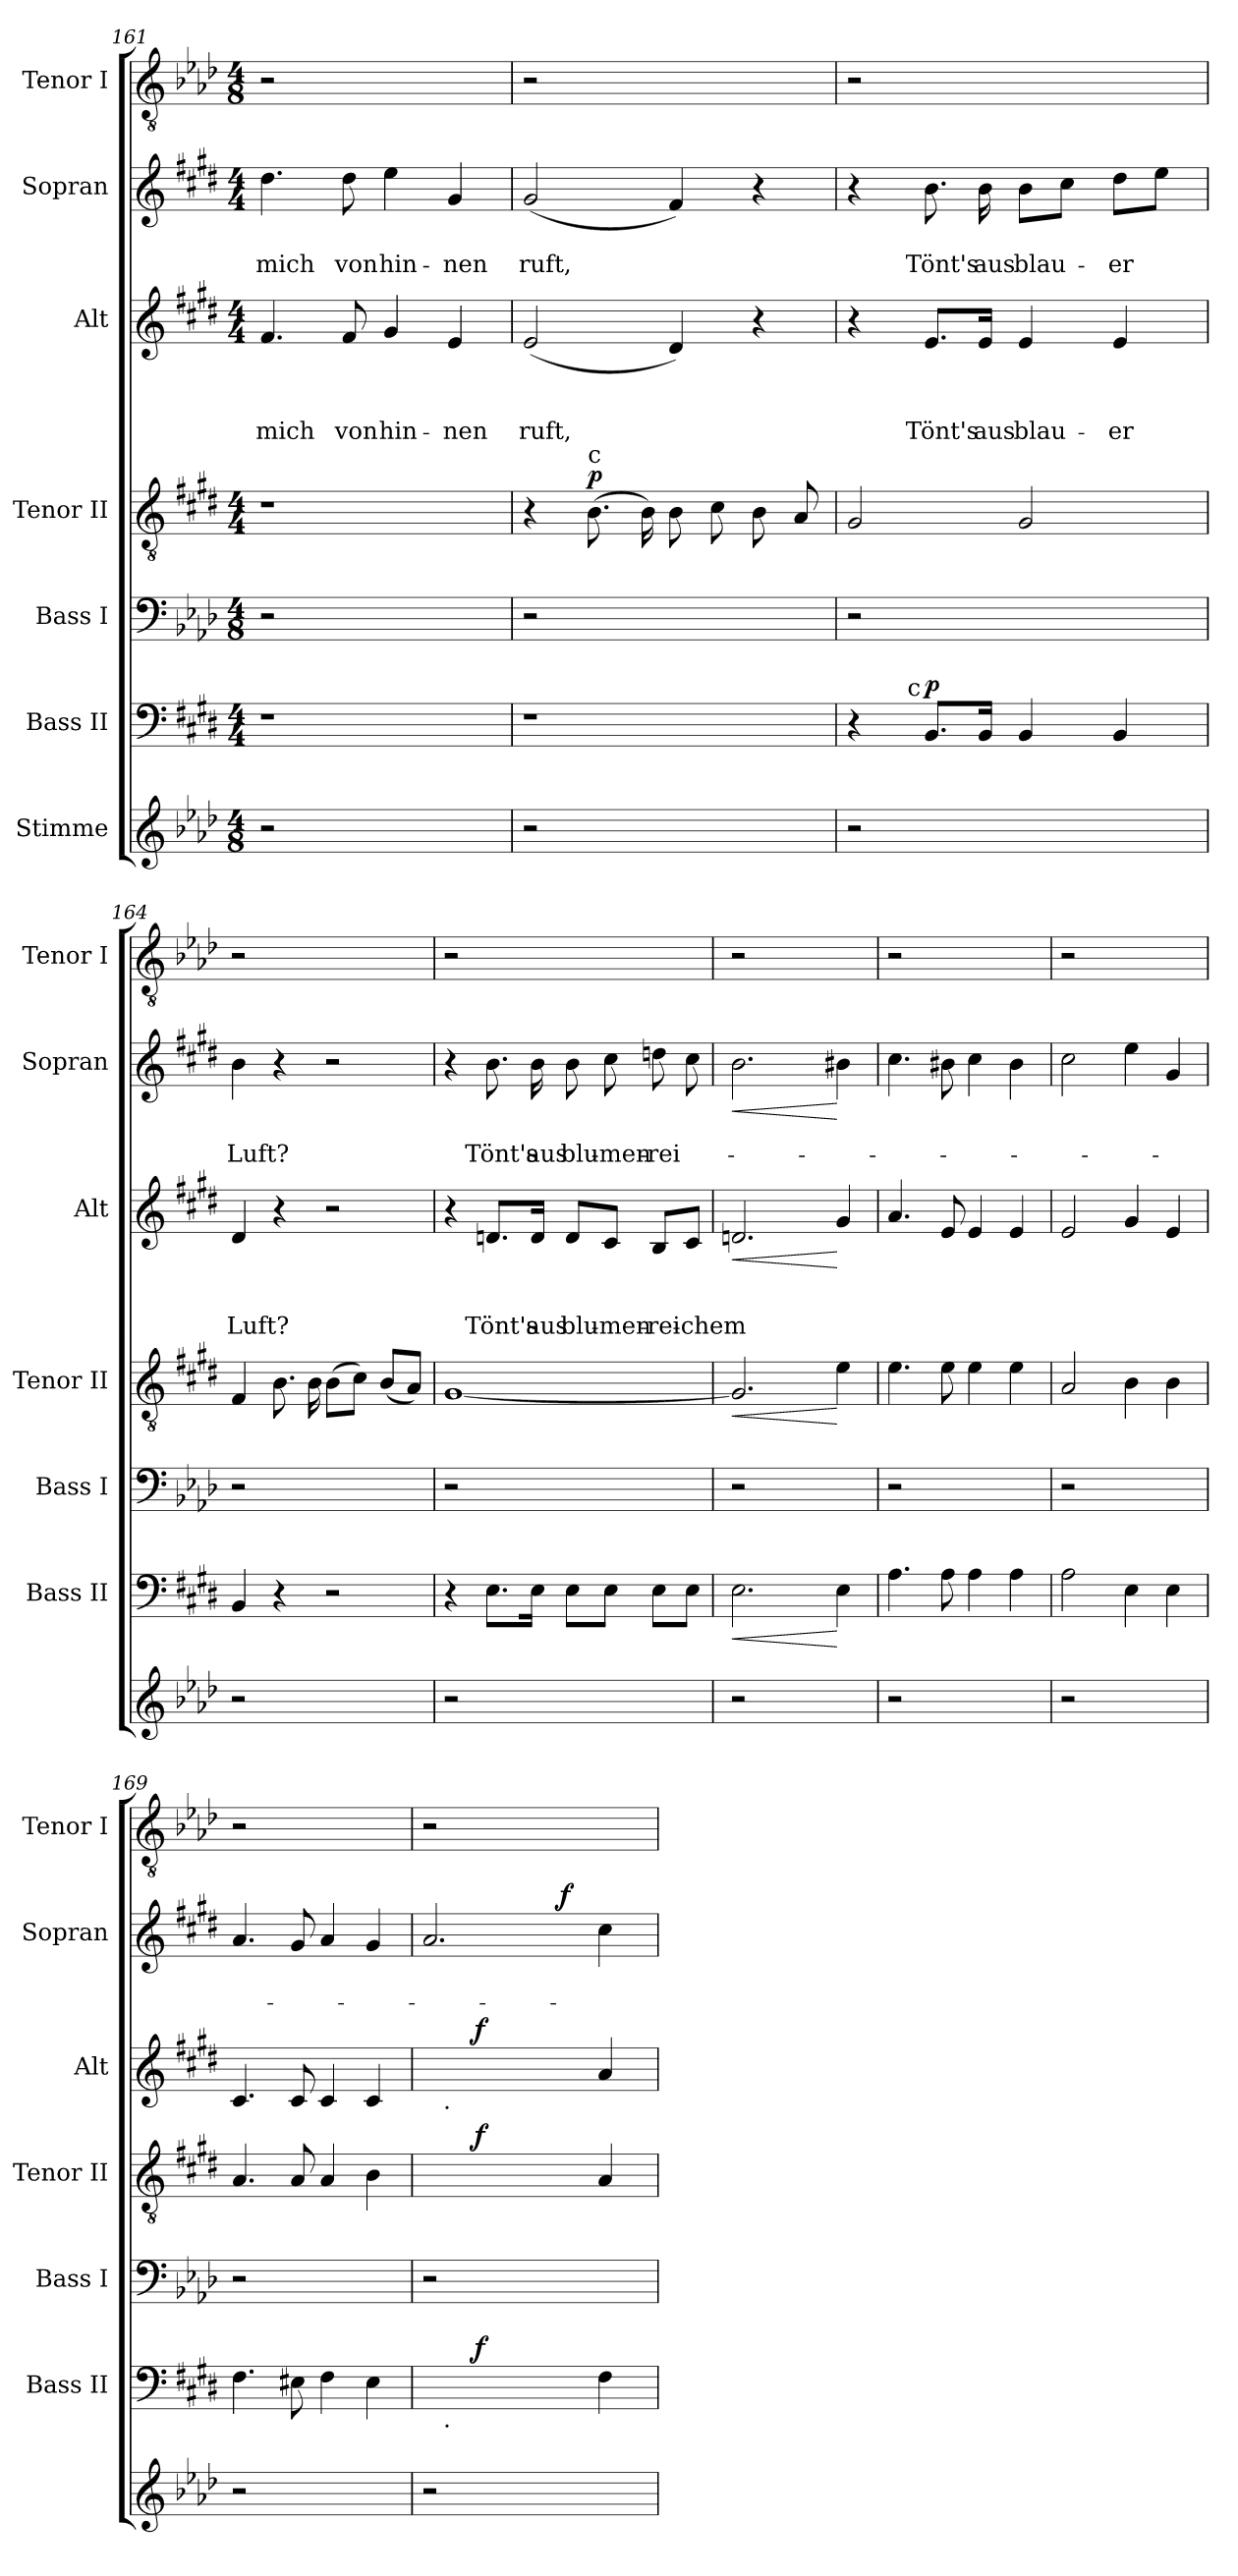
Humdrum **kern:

**kern	**kern	**dynam	**kern	**kern	**dynam	**kern	**text	**text	**text	**dynam	**kern	**text	**text	**dynam	**kern
*part7	*part6	*part6	*part5	*part4	*part4	*part3	*part3	*part3	*part3	*part3	*part2	*part2	*part2	*part2	*part1
*staff7	*staff6	*staff6	*staff5	*staff4	*staff4	*staff3	*staff3	*staff3	*staff3	*staff3	*staff2	*staff2	*staff2	*staff2	*staff1
*I"Stimme	*I"Bass II	*	*I"Bass I	*I"Tenor II	*	*I"Alt	*	*	*	*	*I"Sopran	*	*	*	*I"Tenor I
*	*I'Bass II	*	*I'Bass I	*I'Tenor II	*	*I'Alt	*	*	*	*	*I'Sopran	*	*	*	*I'Tenor I
*clefG2	*clefF4	*	*clefF4	*clefGv2	*	*clefG2	*	*	*	*	*clefG2	*	*	*	*clefGv2
*k[b-e-a-d-]	*k[f#c#g#d#]	*	*k[b-e-a-d-]	*k[f#c#g#d#]	*	*k[f#c#g#d#]	*	*	*	*	*k[f#c#g#d#]	*	*	*	*k[b-e-a-d-]
*A-:	*E:	*	*A-:	*E:	*	*E:	*	*	*	*	*E:	*	*	*	*A-:
*M4/8	*M4/4	*	*M4/8	*M4/4	*	*M4/4	*	*	*	*	*M4/4	*	*	*	*M4/8
=161	=161	=161	=161	=161	=161	=161	=161	=161	=161	=161	=161	=161	=161	=161	=161
!	!	!	!	!	!	!	!	!	!LO:LY:b	!	!	!	!LO:LY:b	!	!
2r	1r	.	2r	1r	.	4.f#/	.	.	mich	.	4.dd#\	.	mich	.	2r
!	!	!	!	!	!	!	!	!	!LO:LY:b	!	!	!	!LO:LY:b	!	!
.	.	.	.	.	.	8f#/	.	.	von	.	8dd#\	.	von	.	.
!	!	!	!	!	!	!	!	!	!LO:LY:b	!	!	!	!LO:LY:b	!	!
2ryy	.	.	2ryy	.	.	4g#/	.	.	hin-	.	4ee\	.	hin-	.	2ryy
!	!	!	!	!	!	!	!	!	!LO:LY:b	!	!	!	!LO:LY:b	!	!
.	.	.	.	.	.	4e/	.	.	-nen	.	4g#/	.	-nen	.	.
=162	=162	=162	=162	=162	=162	=162	=162	=162	=162	=162	=162	=162	=162	=162	=162
!	!	!	!	!	!	!	!	!	!LO:LY:b	!	!	!	!LO:LY:b	!	!
2r	1r	.	2r	4r	.	(<2e/	.	.	ruft,	.	(<2g#/	.	ruft,	.	2r
!	!	!	!	!LO:TX:a:t=c	!	!	!	!	!	!	!	!	!	!	!
!	!	!	!	!	!LO:DY:a	!	!	!	!	!	!	!	!	!	!
.	.	.	.	(>8.B\	p	.	.	.	.	.	.	.	.	.	.
.	.	.	.	16B\)	.	.	.	.	.	.	.	.	.	.	.
2ryy	.	.	2ryy	8B\	.	4d#/)	.	.	.	.	4f#/)	.	.	.	2ryy
.	.	.	.	8c#\	.	.	.	.	.	.	.	.	.	.	.
.	.	.	.	8B\	.	4r	.	.	.	.	4r	.	.	.	.
.	.	.	.	8A/	.	.	.	.	.	.	.	.	.	.	.
!!LO:LB:g=z
=163	=163	=163	=163	=163	=163	=163	=163	=163	=163	=163	=163	=163	=163	=163	=163
*	*^	*	*	*	*	*	*	*	*	*	*	*	*	*	*
2r	4r	8..ryy	.	2r	2G#/	.	4r	.	.	.	.	4r	.	.	.	2r
!	!	!LO:TX:a:t=c	!	!	!	!	!	!	!	!	!	!	!	!	!	!
.	.	2ryy	.	.	.	.	.	.	.	.	.	.	.	.	.	.
!	!	!	!LO:DY:a	!	!	!	!	!	!	!LO:LY:b	!	!	!	!LO:LY:b	!	!
.	8.BB/L	.	p	.	.	.	8.e/L	.	.	Tönt's	.	8.b\	.	Tönt's	.	.
!	!	!	!	!	!	!	!	!	!	!LO:LY:b	!	!	!	!LO:LY:b	!	!
.	16BB/Jk	.	.	.	.	.	16e/Jk	.	.	aus	.	16b\	.	aus	.	.
!	!	!	!	!	!	!	!	!	!	!LO:LY:b	!	!	!	!LO:LY:b	!	!
2ryy	4BB/	.	.	2ryy	2G#/	.	4e/	.	.	blau-	.	8b\L	.	blau-	.	2ryy
.	.	.	.	.	.	.	.	.	.	.	.	8cc#\J	.	.	.	.
.	.	4ryy	.	.	.	.	.	.	.	.	.	.	.	.	.	.
!	!	!	!	!	!	!	!	!	!	!LO:LY:b	!	!	!	!LO:LY:b	!	!
.	4BB/	.	.	.	.	.	4e/	.	.	-er	.	8dd#\L	.	-er	.	.
.	.	.	.	.	.	.	.	.	.	.	.	8ee\J	.	.	.	.
.	.	32ryy	.	.	.	.	.	.	.	.	.	.	.	.	.	.
=164	=164	=164	=164	=164	=164	=164	=164	=164	=164	=164	=164	=164	=164	=164	=164	=164
!	!	!	!	!	!	!	!	!	!	!LO:LY:b	!	!	!	!LO:LY:b	!	!
*	*v	*v	*	*	*	*	*	*	*	*	*	*	*	*	*	*
2r	4BB/	.	2r	4F#/	.	4d#/	.	.	Luft?	.	4b\	.	Luft?	.	2r
.	4r	.	.	8.B\	.	4r	.	.	.	.	4r	.	.	.	.
.	.	.	.	16B\	.	.	.	.	.	.	.	.	.	.	.
2ryy	2r	.	2ryy	(>8B\L	.	2r	.	.	.	.	2r	.	.	.	2ryy
.	.	.	.	8c#\J)	.	.	.	.	.	.	.	.	.	.	.
.	.	.	.	(<8B/L	.	.	.	.	.	.	.	.	.	.	.
.	.	.	.	8A/J)	.	.	.	.	.	.	.	.	.	.	.
=165	=165	=165	=165	=165	=165	=165	=165	=165	=165	=165	=165	=165	=165	=165	=165
2r	4r	.	2r	[<1G#	.	4r	.	.	.	.	4r	.	.	.	2r
!	!	!	!	!	!	!	!	!	!LO:LY:b	!	!	!	!LO:LY:b	!	!
.	8.E\L	.	.	.	.	8.dn/L	.	.	Tönt's	.	8.b\	.	Tönt's	.	.
!	!	!	!	!	!	!	!	!	!LO:LY:b	!	!	!	!LO:LY:b	!	!
.	16E\Jk	.	.	.	.	16d/Jk	.	.	aus	.	16b\	.	aus	.	.
!	!	!	!	!	!	!	!	!	!LO:LY:b	!	!	!	!LO:LY:b	!	!
2ryy	8E\L	.	2ryy	.	.	8d/L	.	.	blu-	.	8b\	.	blu-	.	2ryy
!	!	!	!	!	!	!	!	!	!LO:LY:b	!	!	!	!LO:LY:b	!	!
.	8E\J	.	.	.	.	8c#/J	.	.	-men-	.	8cc#\	.	-men-	.	.
!	!	!	!	!	!	!	!	!	!LO:LY:b	!	!	!	!LO:LY:b	!	!
.	8E\L	.	.	.	.	8B/L	.	.	-rei-	.	8ddn\	.	-rei-	.	.
!	!	!	!	!	!	!	!	!	!LO:LY:b	!	!	!	!	!	!
.	8E\J	.	.	.	.	8c#/J	.	.	-chem	.	8cc#\	.	.	.	.
=166	=166	=166	=166	=166	=166	=166	=166	=166	=166	=166	=166	=166	=166	=166	=166
!	!	!LO:HP:b	!	!	!LO:HP:b	!	!	!	!	!LO:HP:b	!	!	!	!LO:HP:b	!
2r	2.E\	<	2r	2.G#/]	<	2.dn/	.	.	.	<	2.b\	.	.	<	2r
2ryy	.	.	2ryy	.	.	.	.	.	.	.	.	.	.	.	2ryy
.	4E\	[	.	4e\	[	4g#/	.	.	.	[	4b#X\	.	.	[	.
=167	=167	=167	=167	=167	=167	=167	=167	=167	=167	=167	=167	=167	=167	=167	=167
2r	4.A\	.	2r	4.e\	.	4.a/	.	.	.	.	4.cc#\	.	.	.	2r
.	8A\	.	.	8e\	.	8e/	.	.	.	.	8b#X\	.	.	.	.
2ryy	4A\	.	2ryy	4e\	.	4e/	.	.	.	.	4cc#\	.	.	.	2ryy
.	4A\	.	.	4e\	.	4e/	.	.	.	.	4b#\	.	.	.	.
!!LO:PB:g=z
=168	=168	=168	=168	=168	=168	=168	=168	=168	=168	=168	=168	=168	=168	=168	=168
2r	2A\	.	2r	2A/	.	2e/	.	.	.	.	2cc#\	.	.	.	2r
2ryy	4E\	.	2ryy	4B\	.	4g#/	.	.	.	.	4ee\	.	.	.	2ryy
.	4E\	.	.	4B\	.	4e/	.	.	.	.	4g#/	.	.	.	.
=169	=169	=169	=169	=169	=169	=169	=169	=169	=169	=169	=169	=169	=169	=169	=169
2r	4.F#\	.	2r	4.A/	.	4.c#/	.	.	.	.	4.a/	.	.	.	2r
.	8E#X\	.	.	8A/	.	8c#/	.	.	.	.	8g#/	.	.	.	.
2ryy	4F#\	.	2ryy	4A/	.	4c#/	.	.	.	.	4a/	.	.	.	2ryy
.	4E#\	.	.	4B\	.	4c#/	.	.	.	.	4g#/	.	.	.	.
=170	=170	=170	=170	=170	=170	=170	=170	=170	=170	=170	=170	=170	=170	=170	=170
*	*^	*	*	*^	*	*^	*	*	*	*	*^	*	*	*	*
*	*	*^	*	*	*	*	*	*	*^	*	*	*	*	*	*	*	*	*	*
2r	2.ryy	8ryy	16ryy	.	2r	2.ryy	8ryy	.	2.ryy	8ryy	16ryy	.	.	.	.	2.a/	2ryy	.	.	.	2r
!	!	!	!	!	!	!	!	!	!	!	!LO:TX:b:t=.	!	!	!	!	!	!	!	!	!	!
!	!	!	!LO:TX:b:t=.	!	!	!	!	!	!	!	!	!	!	!	!	!	!	!	!	!	!
.	.	.	2...ryy	.	.	.	.	.	.	.	2...ryy	.	.	.	.	.	.	.	.	.	.
.	.	32ryy	.	.	.	.	32ryy	.	.	32ryy	.	.	.	.	.	.	.	.	.	.	.
!	!	!	!	!LO:DY:a	!	!	!	!LO:DY:a	!	!	!	!	!	!	!LO:DY:a	!	!	!	!	!	!
.	.	2ryy	.	f	.	.	2ryy	f	.	2ryy	.	.	.	.	f	.	.	.	.	.	.
2ryy	.	.	.	.	2ryy	.	.	.	.	.	.	.	.	.	.	.	8ryy	.	.	.	2ryy
!	!	!	!	!	!	!	!	!	!	!	!	!	!	!	!	!	!	!	!	!LO:DY:a	!
.	.	.	.	.	.	.	.	.	.	.	.	.	.	.	.	.	4.ryy	.	.	f	.
.	.	4ryy	.	.	.	.	4ryy	.	.	4ryy	.	.	.	.	.	.	.	.	.	.	.
.	4F#\	.	.	.	.	4A/	.	.	4a/	.	.	.	.	.	.	4cc#\	.	.	.	.	.
.	.	16.ryy	.	.	.	.	16.ryy	.	.	16.ryy	.	.	.	.	.	.	.	.	.	.	.
*	*	*	*	*	*	*v	*v	*	*	*	*	*	*	*	*	*v	*v	*	*	*	*
*	*v	*v	*v	*	*	*	*	*v	*v	*v	*	*	*	*	*	*	*	*	*
=	=	=	=	=	=	=	=	=	=	=	=	=	=	=	=
*-	*-	*-	*-	*-	*-	*-	*-	*-	*-	*-	*-	*-	*-	*-	*-
